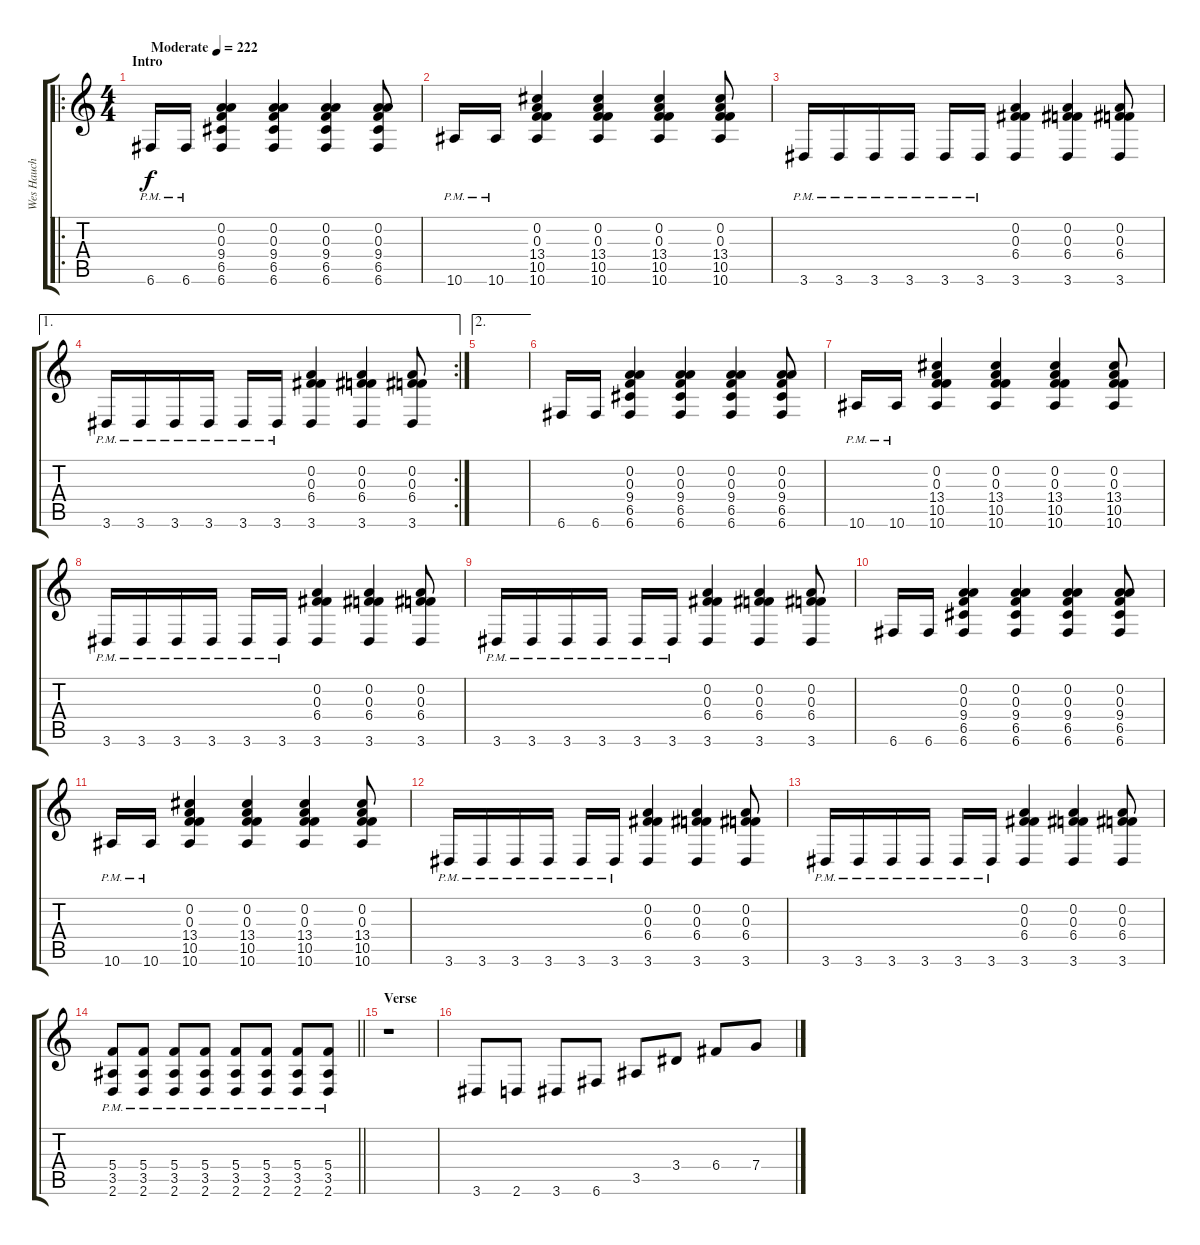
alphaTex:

\track ("Wes Hauch" "Wes Hauch") {instrument distortionguitar}
\staff {score tabs}
\tuning (D4 A3 F3 C3 G2 C2) {hide}
\ro
\ts (4 4)
\section ("" "Intro")
\tempo (222 "Moderate")
\clef g2
\ks c
6.6{pm}.16{dy f instrument distortionguitar} 6.6{pm}.16 (0.2 0.3 9.4 6.5 6.6).4 (0.2 0.3 9.4 6.5 6.6).4 (0.2 0.3 9.4 6.5 6.6).4 (0.2 0.3 9.4 6.5 6.6).8 |
10.6{pm}.16 10.6{pm}.16 (0.2 0.3 13.4 10.5 10.6).4 (0.2 0.3 13.4 10.5 10.6).4 (0.2 0.3 13.4 10.5 10.6).4 (0.2 0.3 13.4 10.5 10.6).8 |
3.6{pm}.16 3.6{pm}.16 3.6{pm}.16 3.6{pm}.16 3.6{pm}.16 3.6{pm}.16 (0.2 0.3 6.4 3.6).4 (0.2 0.3 6.4 3.6).4 (0.2 0.3 6.4 3.6).8 |
\ae 1
\rc 2
3.6{pm}.16 3.6{pm}.16 3.6{pm}.16 3.6{pm}.16 3.6{pm}.16 3.6{pm}.16 (0.2 0.3 6.4 3.6).4 (0.2 0.3 6.4 3.6).4 (0.2 0.3 6.4 3.6).8 |
\ae 2
|
6.6.16 6.6.16 (0.2 0.3 9.4 6.5 6.6).4 (0.2 0.3 9.4 6.5 6.6).4 (0.2 0.3 9.4 6.5 6.6).4 (0.2 0.3 9.4 6.5 6.6).8 |
10.6{pm}.16 10.6{pm}.16 (0.2 0.3 13.4 10.5 10.6).4 (0.2 0.3 13.4 10.5 10.6).4 (0.2 0.3 13.4 10.5 10.6).4 (0.2 0.3 13.4 10.5 10.6).8 |
3.6{pm}.16 3.6{pm}.16 3.6{pm}.16 3.6{pm}.16 3.6{pm}.16 3.6{pm}.16 (0.2 0.3 6.4 3.6).4 (0.2 0.3 6.4 3.6).4 (0.2 0.3 6.4 3.6).8 |
3.6{pm}.16 3.6{pm}.16 3.6{pm}.16 3.6{pm}.16 3.6{pm}.16 3.6{pm}.16 (0.2 0.3 6.4 3.6).4 (0.2 0.3 6.4 3.6).4 (0.2 0.3 6.4 3.6).8 |
6.6.16 6.6.16 (0.2 0.3 9.4 6.5 6.6).4 (0.2 0.3 9.4 6.5 6.6).4 (0.2 0.3 9.4 6.5 6.6).4 (0.2 0.3 9.4 6.5 6.6).8 |
10.6{pm}.16 10.6{pm}.16 (0.2 0.3 13.4 10.5 10.6).4 (0.2 0.3 13.4 10.5 10.6).4 (0.2 0.3 13.4 10.5 10.6).4 (0.2 0.3 13.4 10.5 10.6).8 |
3.6{pm}.16 3.6{pm}.16 3.6{pm}.16 3.6{pm}.16 3.6{pm}.16 3.6{pm}.16 (0.2 0.3 6.4 3.6).4 (0.2 0.3 6.4 3.6).4 (0.2 0.3 6.4 3.6).8 |
3.6{pm}.16 3.6{pm}.16 3.6{pm}.16 3.6{pm}.16 3.6{pm}.16 3.6{pm}.16 (0.2 0.3 6.4 3.6).4 (0.2 0.3 6.4 3.6).4 (0.2 0.3 6.4 3.6).8 |
\barLineRight lightlight
(5.4{pm} 3.5{pm} 2.6{pm}).8 (5.4{pm} 3.5{pm} 2.6{pm}).8 (5.4{pm} 3.5{pm} 2.6{pm}).8 (5.4{pm} 3.5{pm} 2.6{pm}).8 (5.4{pm} 3.5{pm} 2.6{pm}).8 (5.4{pm} 3.5{pm} 2.6{pm}).8 (5.4{pm} 3.5{pm} 2.6{pm}).8 (5.4{pm} 3.5{pm} 2.6{pm}).8 |
\section ("" "Verse")
r.1 |
3.6.8 2.6.8 3.6.8 6.6.8 3.5.8 3.4.8 6.4.8 7.4.8
